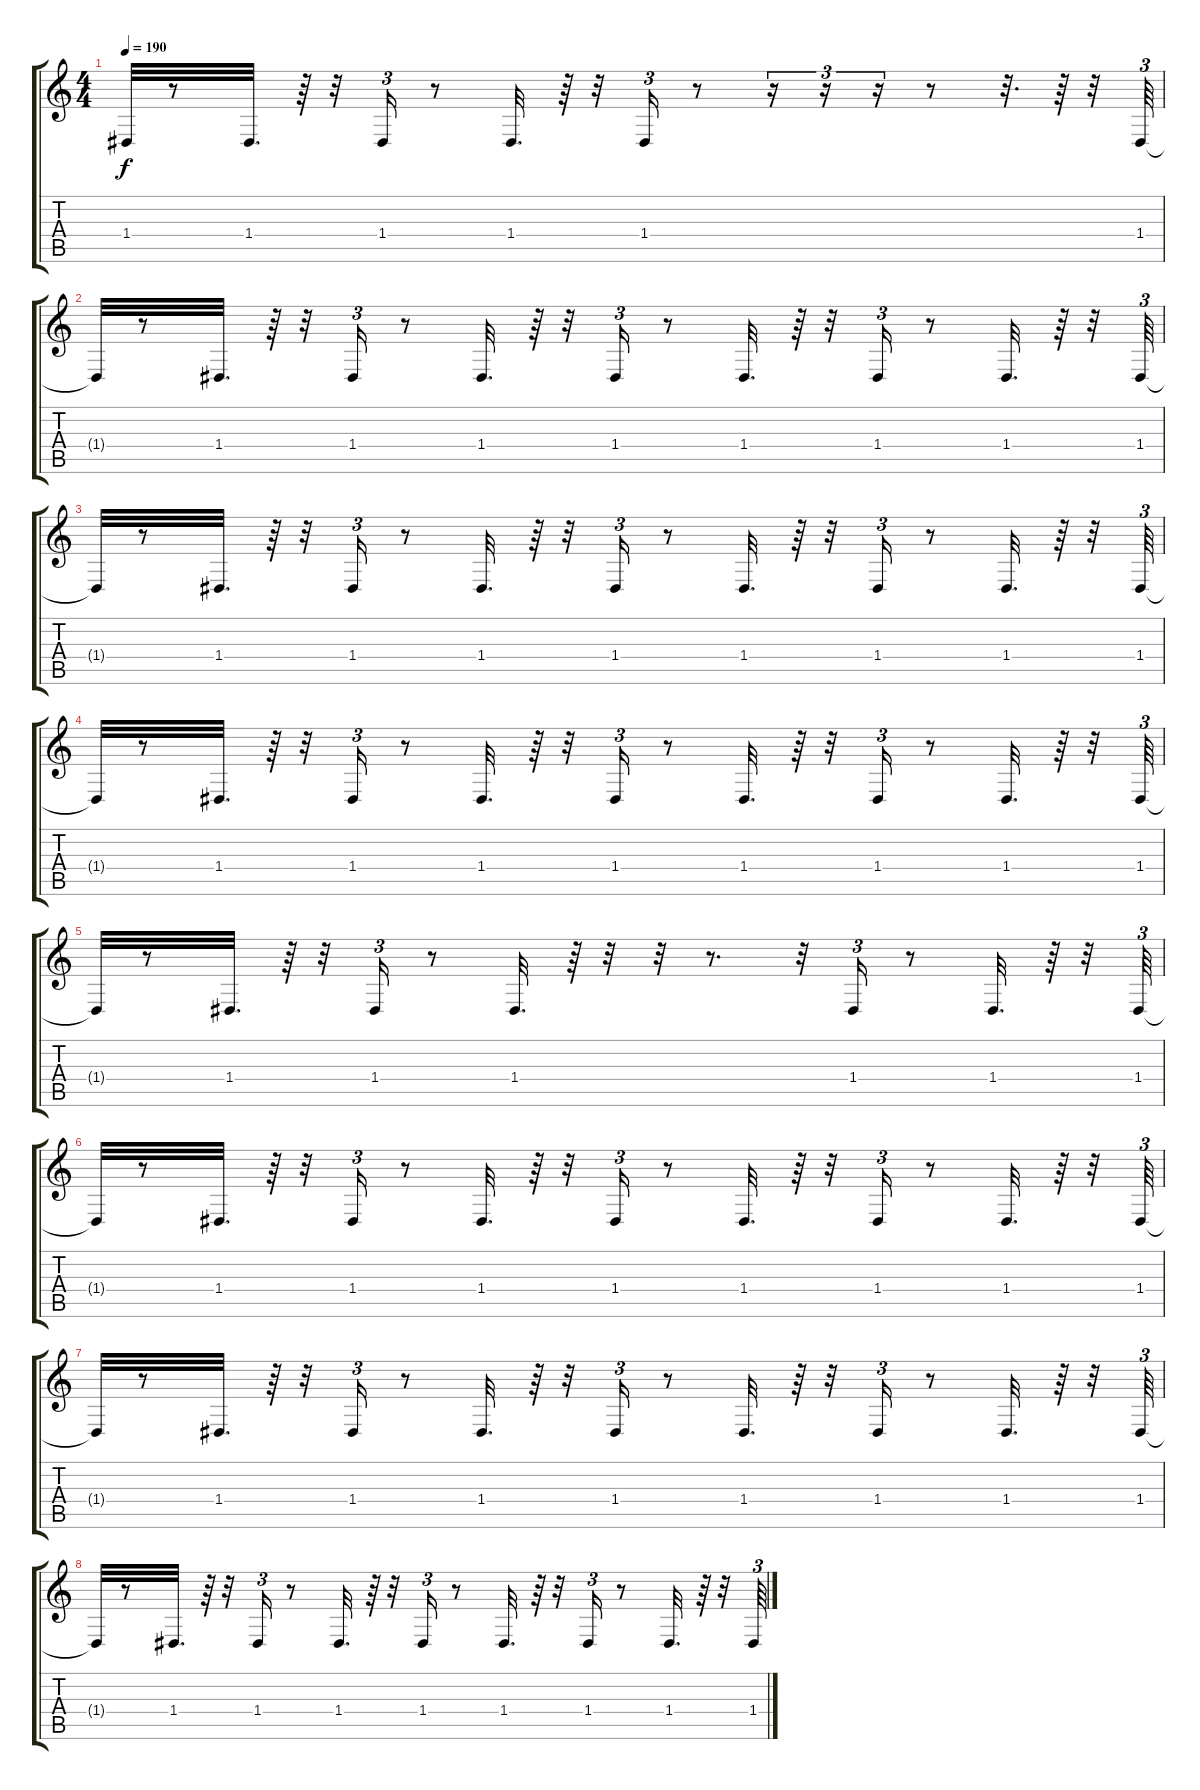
\track "" {instrument acousticgrandpiano}
\staff {score tabs}
\tuning (E4 B3 G3 D3 A2 E2) {hide}
\ts (4 4)
\tempo 190
\clef g2
\ks c
1.4{t}.32{dy f} r.8 1.4.32{d} r.64 r.32 1.4.16{tu (3 2)} r.8 1.4.32{d} r.64 r.32 1.4.16{tu (3 2)} r.8 r.16{tu (3 2)} r.16{tu (3 2)} r.16{tu (3 2)} r.8 r.32{d} r.64 r.32 1.4.64{tu (3 2)} |
1.4{t}.32 r.8 1.4.32{d} r.64 r.32 1.4.16{tu (3 2)} r.8 1.4.32{d} r.64 r.32 1.4.16{tu (3 2)} r.8 1.4.32{d} r.64 r.32 1.4.16{tu (3 2)} r.8 1.4.32{d} r.64 r.32 1.4.64{tu (3 2)} |
1.4{t}.32 r.8 1.4.32{d} r.64 r.32 1.4.16{tu (3 2)} r.8 1.4.32{d} r.64 r.32 1.4.16{tu (3 2)} r.8 1.4.32{d} r.64 r.32 1.4.16{tu (3 2)} r.8 1.4.32{d} r.64 r.32 1.4.64{tu (3 2)} |
1.4{t}.32 r.8 1.4.32{d} r.64 r.32 1.4.16{tu (3 2)} r.8 1.4.32{d} r.64 r.32 1.4.16{tu (3 2)} r.8 1.4.32{d} r.64 r.32 1.4.16{tu (3 2)} r.8 1.4.32{d} r.64 r.32 1.4.64{tu (3 2)} |
1.4{t}.32 r.8 1.4.32{d} r.64 r.32 1.4.16{tu (3 2)} r.8 1.4.32{d} r.64 r.32 r.32 r.8{d} r.32 1.4.16{tu (3 2)} r.8 1.4.32{d} r.64 r.32 1.4.64{tu (3 2)} |
1.4{t}.32 r.8 1.4.32{d} r.64 r.32 1.4.16{tu (3 2)} r.8 1.4.32{d} r.64 r.32 1.4.16{tu (3 2)} r.8 1.4.32{d} r.64 r.32 1.4.16{tu (3 2)} r.8 1.4.32{d} r.64 r.32 1.4.64{tu (3 2)} |
1.4{t}.32 r.8 1.4.32{d} r.64 r.32 1.4.16{tu (3 2)} r.8 1.4.32{d} r.64 r.32 1.4.16{tu (3 2)} r.8 1.4.32{d} r.64 r.32 1.4.16{tu (3 2)} r.8 1.4.32{d} r.64 r.32 1.4.64{tu (3 2)} |
1.4{t}.32 r.8 1.4.32{d} r.64 r.32 1.4.16{tu (3 2)} r.8 1.4.32{d} r.64 r.32 1.4.16{tu (3 2)} r.8 1.4.32{d} r.64 r.32 1.4.16{tu (3 2)} r.8 1.4.32{d} r.64 r.32 1.4.64{tu (3 2)}
